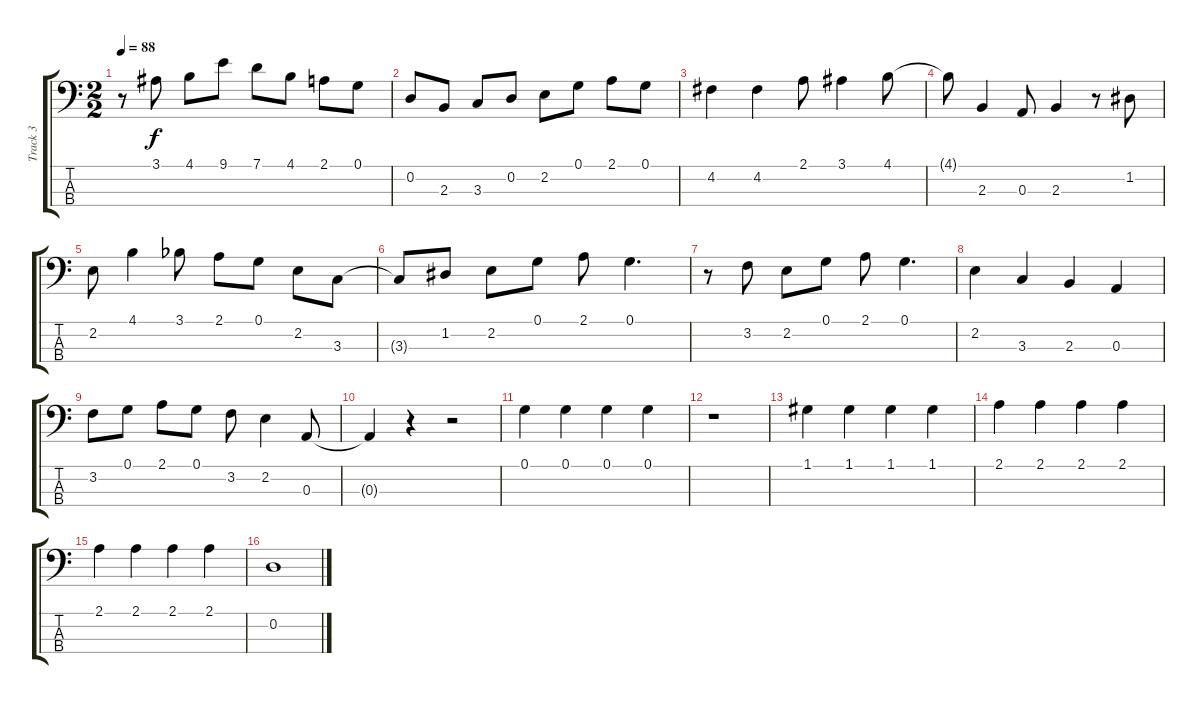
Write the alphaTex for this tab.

\track ("Track 3" "Track 3") {instrument acousticguitarnylon}
\staff {score tabs}
\tuning (G2 D2 A1 E1) {hide}
\ts (2 2)
\tempo 88
\clef f4
\ks aminor
r.8{dy f} 3.1.8 4.1.8 9.1.8 7.1.8 4.1.8 2.1.8 0.1.8 |
0.2.8 2.3.8 3.3.8 0.2.8 2.2.8 0.1.8 2.1.8 0.1.8 |
4.2.4 4.2.4 2.1.8 3.1.4 4.1.8 |
4.1{t}.8 2.3.4 0.3.8 2.3.4 r.8 1.2.8 |
2.2.8 4.1.4 3.1{acc b}.8 2.1.8 0.1.8 2.2.8 3.3.8 |
3.3{t}.8 1.2.8 2.2.8 0.1.8 2.1.8 0.1.4{d} |
r.8 3.2.8 2.2.8 0.1.8 2.1.8 0.1.4{d} |
2.2.4 3.3.4 2.3.4 0.3.4 |
3.2.8 0.1.8 2.1.8 0.1.8 3.2.8 2.2.4 0.3.8 |
0.3{t}.4 r.4 r.2 |
0.1.4 0.1.4 0.1.4 0.1.4 |
r.1 |
1.1.4 1.1.4 1.1.4 1.1.4 |
2.1.4 2.1.4 2.1.4 2.1.4 |
2.1.4 2.1.4 2.1.4 2.1.4 |
0.2.1
